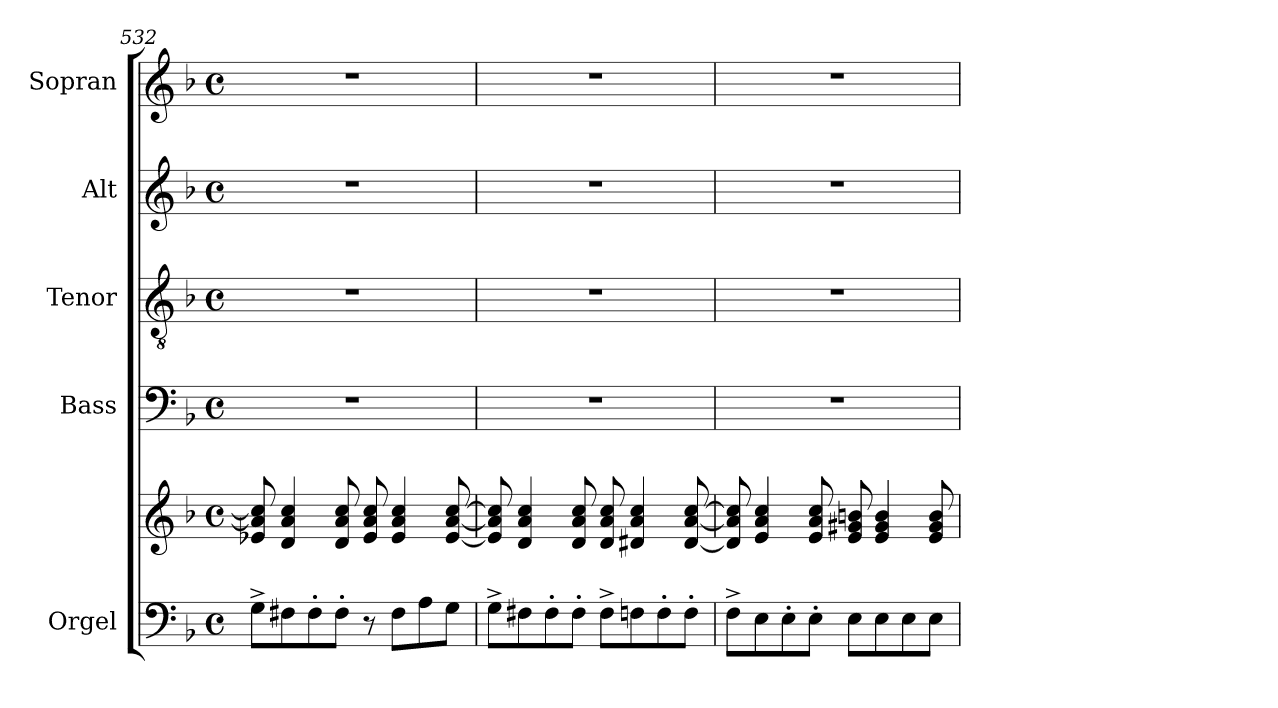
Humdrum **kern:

**kern	**kern	**kern	**kern	**kern	**kern
*part5	*part5	*part4	*part3	*part2	*part1
*staff6	*staff5	*staff4	*staff3	*staff2	*staff1
*I"Orgel	*	*I"Bass	*I"Tenor	*I"Alt	*I"Sopran
*I'Org.	*	*I'B	*I'T	*I'A	*I'S
*clefF4	*clefG2	*clefF4	*clefGv2	*clefG2	*clefG2
*k[b-]	*k[b-]	*k[b-]	*k[b-]	*k[b-]	*k[b-]
*F:	*F:	*F:	*F:	*F:	*F:
*M4/4	*M4/4	*M4/4	*M4/4	*M4/4	*M4/4
*met(c)	*met(c)	*met(c)	*met(c)	*met(c)	*met(c)
=532	=532	=532	=532	=532	=532
8G^>\L	8e-X/ 8a/] 8cc/]	1r	1r	1r	1r
8F#X\	4d/ 4a/ 4cc/	.	.	.	.
8F#'>\	.	.	.	.	.
8F#'>\J	8d/ 8a/ 8cc/	.	.	.	.
8r	8e-/ 8a/ 8cc/	.	.	.	.
8F#\L	4e-/ 4a/ 4cc/	.	.	.	.
8A\	.	.	.	.	.
8G\J	[8e-/ [8a/ [8cc/	.	.	.	.
=533	=533	=533	=533	=533	=533
8G^>\L	8e-/] 8a/] 8cc/]	1r	1r	1r	1r
8F#X\	4d/ 4a/ 4cc/	.	.	.	.
8F#'>\	.	.	.	.	.
8F#'>\J	8d/ 8a/ 8cc/	.	.	.	.
8F#^>\L	8d/ 8a/ 8cc/	.	.	.	.
8Fn\	4d#X/ 4a/ 4cc/	.	.	.	.
8F'>\	.	.	.	.	.
8F'>\J	[8d#/ [8a/ [8cc/	.	.	.	.
=534	=534	=534	=534	=534	=534
8F^>\L	8d#/] 8a/] 8cc/]	1r	1r	1r	1r
8E\	4e/ 4a/ 4cc/	.	.	.	.
8E'>\	.	.	.	.	.
8E'>\J	8e/ 8a/ 8cc/	.	.	.	.
8E\L	8e/ 8g#X/ 8bn/	.	.	.	.
8E\	4e/ 4g#/ 4b/	.	.	.	.
8E\	.	.	.	.	.
8E\J	8e/ 8g#/ 8b/	.	.	.	.
=	=	=	=	=	=
*-	*-	*-	*-	*-	*-
